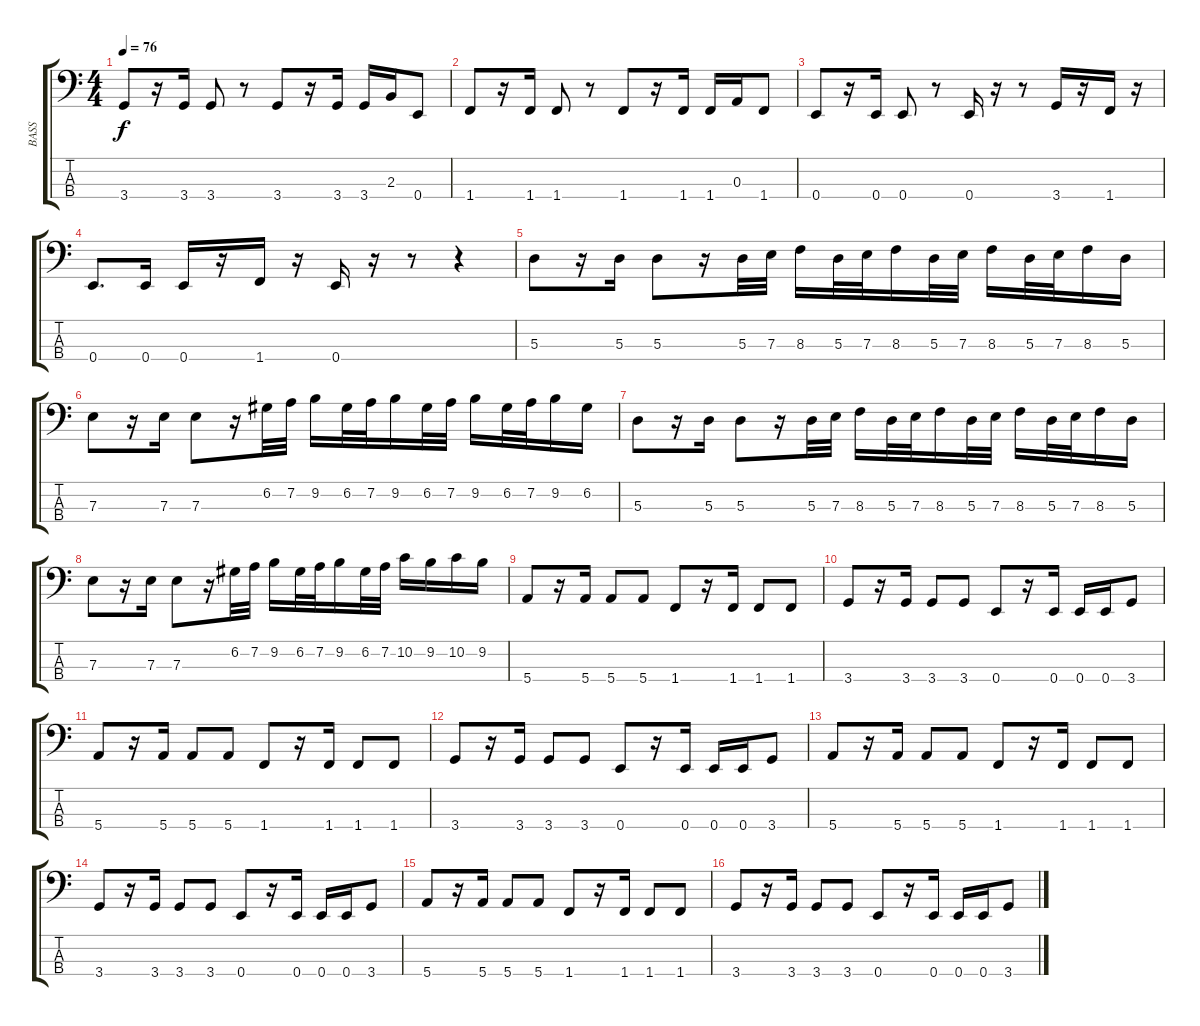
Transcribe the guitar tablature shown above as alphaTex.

\track ("BASS" "BASS") {instrument fretlessbass}
\staff {score tabs}
\tuning (G2 D2 A1 E1) {hide}
\ts (4 4)
\tempo 76
\clef f4
\ks c
3.4.8{dy f} r.16 3.4.16 3.4.8 r.8 3.4.8 r.16 3.4.16 3.4.16 2.3.16 0.4.8 |
1.4.8 r.16 1.4.16 1.4.8 r.8 1.4.8 r.16 1.4.16 1.4.16 0.3.16 1.4.8 |
0.4.8 r.16 0.4.16 0.4.8 r.8 0.4.16 r.16 r.8 3.4.16 r.16 1.4.16 r.16 |
0.4.8{d} 0.4.16 0.4.16 r.16 1.4.16 r.16 0.4.16 r.16 r.8 r.4 |
5.3.8 r.16 5.3.16 5.3.8 r.16 5.3.32 7.3.32 8.3.16 5.3.32 7.3.32 8.3.16 5.3.32 7.3.32 8.3.16 5.3.32 7.3.32 8.3.16 5.3.16 |
7.3.8 r.16 7.3.16 7.3.8 r.16 6.2.32 7.2.32 9.2.16 6.2.32 7.2.32 9.2.16 6.2.32 7.2.32 9.2.16 6.2.32 7.2.32 9.2.16 6.2.16 |
5.3.8 r.16 5.3.16 5.3.8 r.16 5.3.32 7.3.32 8.3.16 5.3.32 7.3.32 8.3.16 5.3.32 7.3.32 8.3.16 5.3.32 7.3.32 8.3.16 5.3.16 |
7.3.8 r.16 7.3.16 7.3.8 r.16 6.2.32 7.2.32 9.2.16 6.2.32 7.2.32 9.2.16 6.2.32 7.2.32 10.2.16 9.2.16 10.2.16 9.2.16 |
5.4.8 r.16 5.4.16 5.4.8 5.4.8 1.4.8 r.16 1.4.16 1.4.8 1.4.8 |
3.4.8 r.16 3.4.16 3.4.8 3.4.8 0.4.8 r.16 0.4.16 0.4.16 0.4.16 3.4.8 |
5.4.8 r.16 5.4.16 5.4.8 5.4.8 1.4.8 r.16 1.4.16 1.4.8 1.4.8 |
3.4.8 r.16 3.4.16 3.4.8 3.4.8 0.4.8 r.16 0.4.16 0.4.16 0.4.16 3.4.8 |
5.4.8 r.16 5.4.16 5.4.8 5.4.8 1.4.8 r.16 1.4.16 1.4.8 1.4.8 |
3.4.8 r.16 3.4.16 3.4.8 3.4.8 0.4.8 r.16 0.4.16 0.4.16 0.4.16 3.4.8 |
5.4.8 r.16 5.4.16 5.4.8 5.4.8 1.4.8 r.16 1.4.16 1.4.8 1.4.8 |
3.4.8 r.16 3.4.16 3.4.8 3.4.8 0.4.8 r.16 0.4.16 0.4.16 0.4.16 3.4.8
